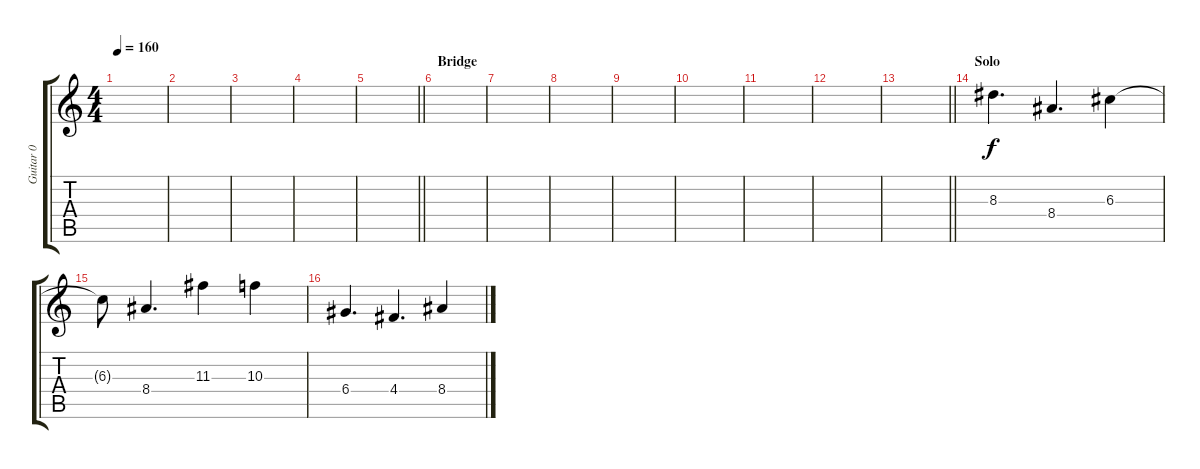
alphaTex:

\track ("Guitar 0" "Guitar 0") {instrument distortionguitar}
\staff {score tabs}
\tuning (E4 B3 G3 D3 A2 E2) {hide}
\ts (4 4)
\tempo 160
\clef g2
\ks c
|
|
|
|
\barLineRight lightlight
|
\section ("" "Bridge")
|
|
|
|
|
|
|
\barLineRight lightlight
|
\section ("" "Solo")
8.3.4{d} 8.4.4{d} 6.3.4 |
6.3{t}.8 8.4.4{d} 11.3.4 10.3.4 |
6.4.4{d} 4.4.4{d} 8.4.4
